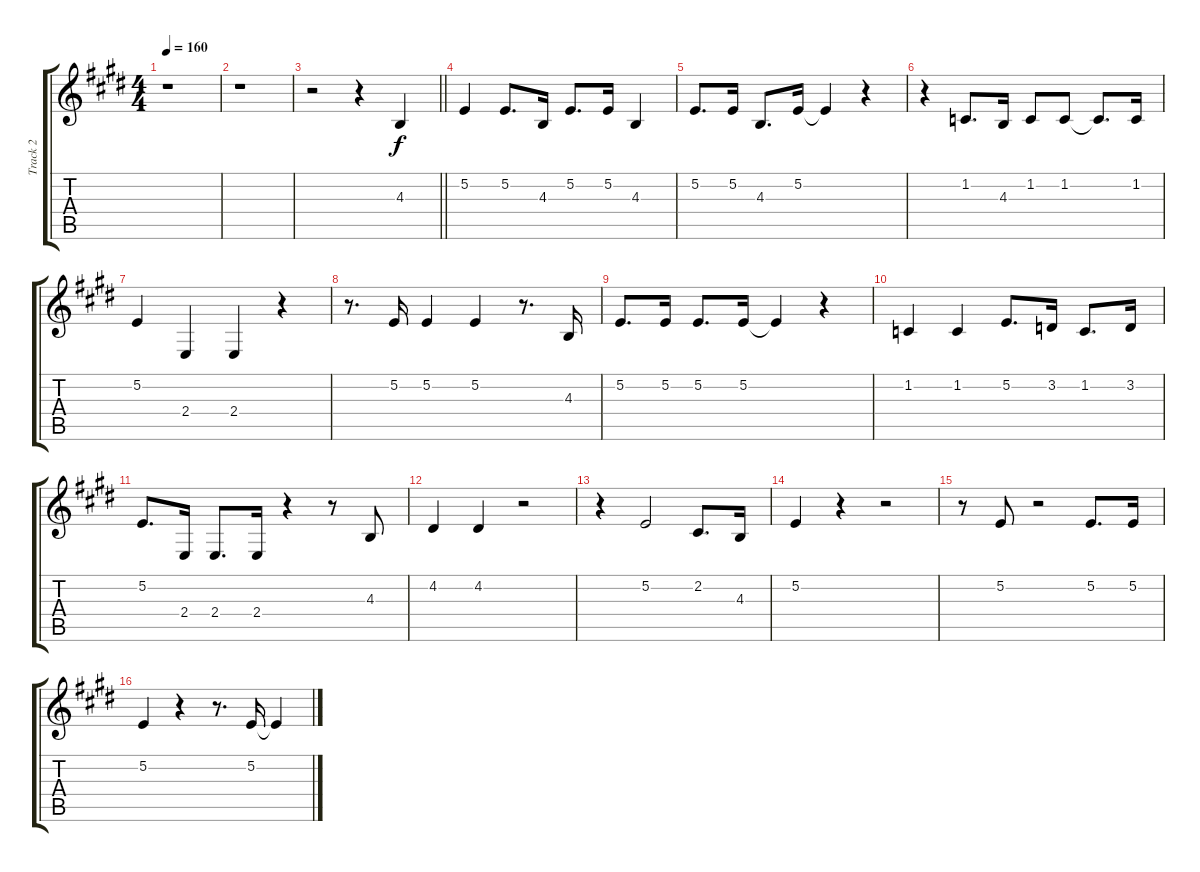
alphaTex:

\track ("Track 2" "Track 2") {instrument clarinet}
\staff {score tabs}
\tuning (E4 B3 G3 D3 A2 E2) {hide}
\ts (4 4)
\tempo 160
\clef g2
\ks e
r.1{dy f} |
r.1 |
\barLineRight lightlight
r.2 r.4 4.3.4 |
5.2.4 5.2.8{d} 4.3.16 5.2.8{d} 5.2.16 4.3.4 |
5.2.8{d} 5.2.16 4.3.8{d} 5.2.16 5.2{t}.4 r.4 |
r.4 1.2.8{d} 4.3.16 1.2.8 1.2.8 1.2{t}.8{d} 1.2.16 |
5.2.4 2.4.4 2.4.4 r.4 |
r.8{d} 5.2.16 5.2.4 5.2.4 r.8{d} 4.3.16 |
5.2.8{d} 5.2.16 5.2.8{d} 5.2.16 5.2{t}.4 r.4 |
1.2.4 1.2.4 5.2.8{d} 3.2.16 1.2.8{d} 3.2.16 |
5.2.8{d} 2.4.16 2.4.8{d} 2.4.16 r.4 r.8 4.3.8 |
4.2.4 4.2.4 r.2 |
r.4 5.2.2 2.2.8{d} 4.3.16 |
5.2.4 r.4 r.2 |
r.8 5.2.8 r.2 5.2.8{d} 5.2.16 |
5.2.4 r.4 r.8{d} 5.2.16 5.2{t}.4
